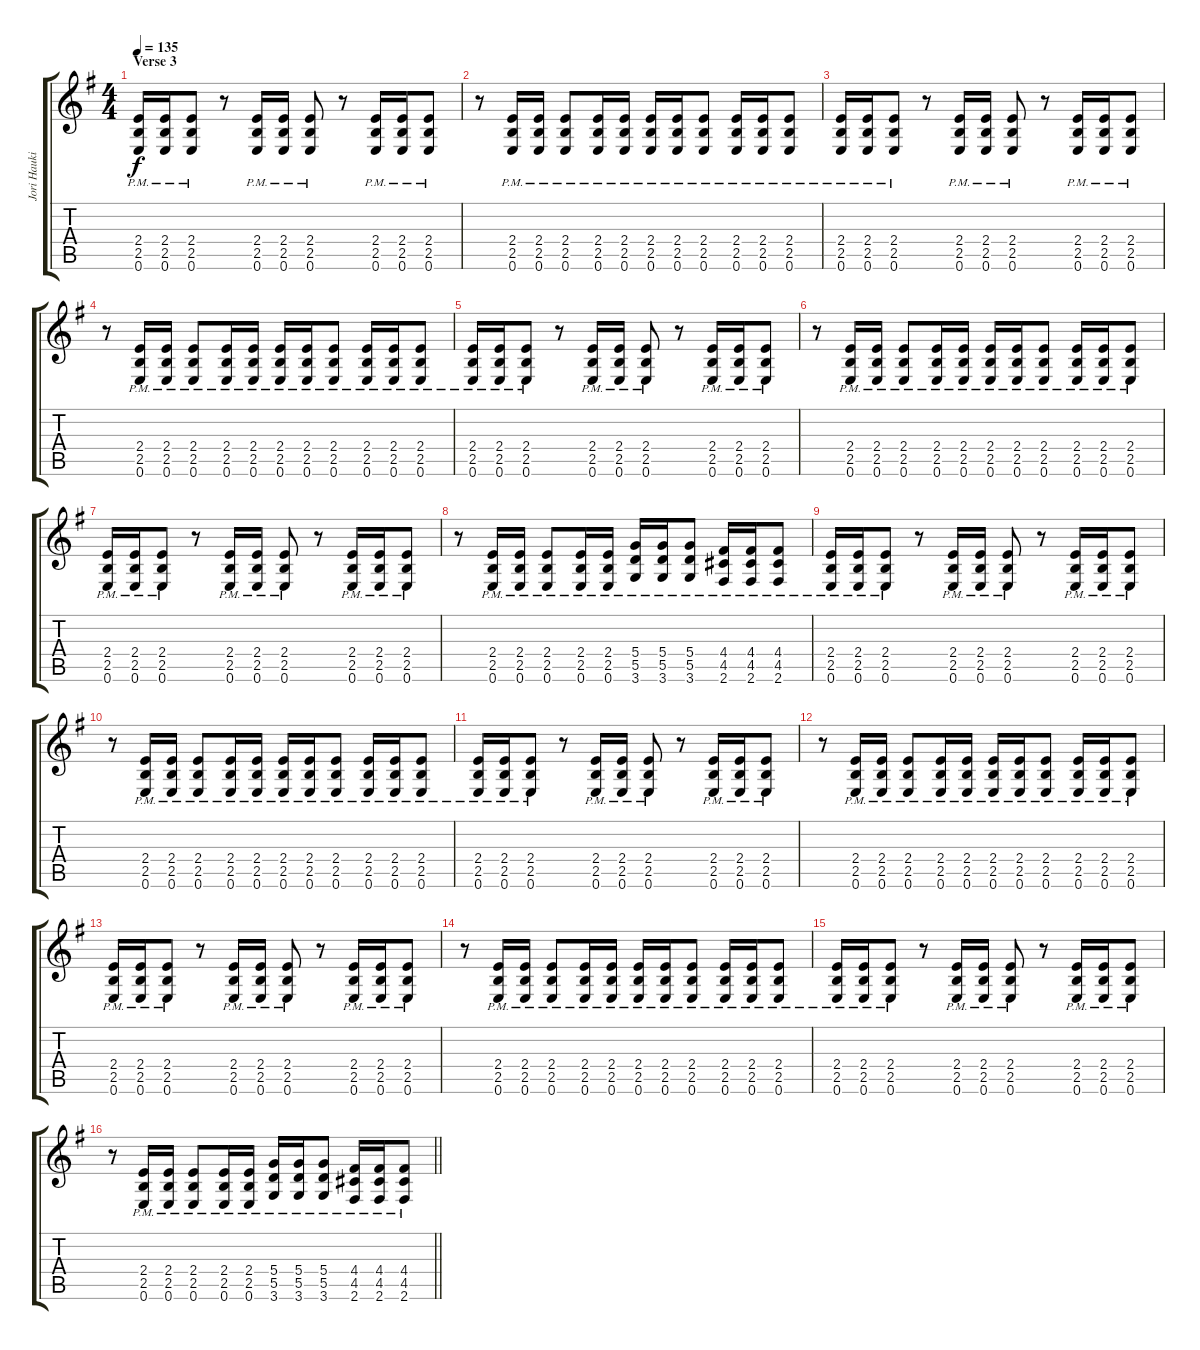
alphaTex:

\track ("Jori Haukio (guitar)" "Jori Hauki") {instrument distortionguitar}
\staff {score tabs}
\tuning (E4 B3 G3 D3 A2 E2) {hide}
\ts (4 4)
\section ("" "Verse 3")
\tempo 135
\clef g2
\ks eminor
(2.4{pm} 2.5{pm} 0.6{pm}).16{dy f} (2.4{pm} 2.5{pm} 0.6{pm}).16 (2.4{pm} 2.5{pm} 0.6{pm}).8 r.8 (2.4{pm} 2.5{pm} 0.6{pm}).16 (2.4{pm} 2.5{pm} 0.6{pm}).16 (2.4{pm} 2.5{pm} 0.6{pm}).8 r.8 (2.4{pm} 2.5{pm} 0.6{pm}).16 (2.4{pm} 2.5{pm} 0.6{pm}).16 (2.4{pm} 2.5{pm} 0.6{pm}).8 |
r.8 (2.4{pm} 2.5{pm} 0.6{pm}).16 (2.4{pm} 2.5{pm} 0.6{pm}).16 (2.4{pm} 2.5{pm} 0.6{pm}).8 (2.4{pm} 2.5{pm} 0.6{pm}).16 (2.4{pm} 2.5{pm} 0.6{pm}).16 (2.4{pm} 2.5{pm} 0.6{pm}).16 (2.4{pm} 2.5{pm} 0.6{pm}).16 (2.4{pm} 2.5{pm} 0.6{pm}).8 (2.4{pm} 2.5{pm} 0.6{pm}).16 (2.4{pm} 2.5{pm} 0.6{pm}).16 (2.4{pm} 2.5{pm} 0.6{pm}).8 |
(2.4{pm} 2.5{pm} 0.6{pm}).16 (2.4{pm} 2.5{pm} 0.6{pm}).16 (2.4{pm} 2.5{pm} 0.6{pm}).8 r.8 (2.4{pm} 2.5{pm} 0.6{pm}).16 (2.4{pm} 2.5{pm} 0.6{pm}).16 (2.4{pm} 2.5{pm} 0.6{pm}).8 r.8 (2.4{pm} 2.5{pm} 0.6{pm}).16 (2.4{pm} 2.5{pm} 0.6{pm}).16 (2.4{pm} 2.5{pm} 0.6{pm}).8 |
r.8 (2.4{pm} 2.5{pm} 0.6{pm}).16 (2.4{pm} 2.5{pm} 0.6{pm}).16 (2.4{pm} 2.5{pm} 0.6{pm}).8 (2.4{pm} 2.5{pm} 0.6{pm}).16 (2.4{pm} 2.5{pm} 0.6{pm}).16 (2.4{pm} 2.5{pm} 0.6{pm}).16 (2.4{pm} 2.5{pm} 0.6{pm}).16 (2.4{pm} 2.5{pm} 0.6{pm}).8 (2.4{pm} 2.5{pm} 0.6{pm}).16 (2.4{pm} 2.5{pm} 0.6{pm}).16 (2.4{pm} 2.5{pm} 0.6{pm}).8 |
(2.4{pm} 2.5{pm} 0.6{pm}).16 (2.4{pm} 2.5{pm} 0.6{pm}).16 (2.4{pm} 2.5{pm} 0.6{pm}).8 r.8 (2.4{pm} 2.5{pm} 0.6{pm}).16 (2.4{pm} 2.5{pm} 0.6{pm}).16 (2.4{pm} 2.5{pm} 0.6{pm}).8 r.8 (2.4{pm} 2.5{pm} 0.6{pm}).16 (2.4{pm} 2.5{pm} 0.6{pm}).16 (2.4{pm} 2.5{pm} 0.6{pm}).8 |
r.8 (2.4{pm} 2.5{pm} 0.6{pm}).16 (2.4{pm} 2.5{pm} 0.6{pm}).16 (2.4{pm} 2.5{pm} 0.6{pm}).8 (2.4{pm} 2.5{pm} 0.6{pm}).16 (2.4{pm} 2.5{pm} 0.6{pm}).16 (2.4{pm} 2.5{pm} 0.6{pm}).16 (2.4{pm} 2.5{pm} 0.6{pm}).16 (2.4{pm} 2.5{pm} 0.6{pm}).8 (2.4{pm} 2.5{pm} 0.6{pm}).16 (2.4{pm} 2.5{pm} 0.6{pm}).16 (2.4{pm} 2.5{pm} 0.6{pm}).8 |
(2.4{pm} 2.5{pm} 0.6{pm}).16 (2.4{pm} 2.5{pm} 0.6{pm}).16 (2.4{pm} 2.5{pm} 0.6{pm}).8 r.8 (2.4{pm} 2.5{pm} 0.6{pm}).16 (2.4{pm} 2.5{pm} 0.6{pm}).16 (2.4{pm} 2.5{pm} 0.6{pm}).8 r.8 (2.4{pm} 2.5{pm} 0.6{pm}).16 (2.4{pm} 2.5{pm} 0.6{pm}).16 (2.4{pm} 2.5{pm} 0.6{pm}).8 |
r.8 (2.4{pm} 2.5{pm} 0.6{pm}).16 (2.4{pm} 2.5{pm} 0.6{pm}).16 (2.4{pm} 2.5{pm} 0.6{pm}).8 (2.4{pm} 2.5{pm} 0.6{pm}).16 (2.4{pm} 2.5{pm} 0.6{pm}).16 (5.4{pm} 5.5{pm} 3.6{pm}).16 (5.4{pm} 5.5{pm} 3.6{pm}).16 (5.4{pm} 5.5{pm} 3.6{pm}).8 (4.4{pm} 4.5{pm} 2.6{pm}).16 (4.4{pm} 4.5{pm} 2.6{pm}).16 (4.4{pm} 4.5{pm} 2.6{pm}).8 |
(2.4{pm} 2.5{pm} 0.6{pm}).16 (2.4{pm} 2.5{pm} 0.6{pm}).16 (2.4{pm} 2.5{pm} 0.6{pm}).8 r.8 (2.4{pm} 2.5{pm} 0.6{pm}).16 (2.4{pm} 2.5{pm} 0.6{pm}).16 (2.4{pm} 2.5{pm} 0.6{pm}).8 r.8 (2.4{pm} 2.5{pm} 0.6{pm}).16 (2.4{pm} 2.5{pm} 0.6{pm}).16 (2.4{pm} 2.5{pm} 0.6{pm}).8 |
r.8 (2.4{pm} 2.5{pm} 0.6{pm}).16 (2.4{pm} 2.5{pm} 0.6{pm}).16 (2.4{pm} 2.5{pm} 0.6{pm}).8 (2.4{pm} 2.5{pm} 0.6{pm}).16 (2.4{pm} 2.5{pm} 0.6{pm}).16 (2.4{pm} 2.5{pm} 0.6{pm}).16 (2.4{pm} 2.5{pm} 0.6{pm}).16 (2.4{pm} 2.5{pm} 0.6{pm}).8 (2.4{pm} 2.5{pm} 0.6{pm}).16 (2.4{pm} 2.5{pm} 0.6{pm}).16 (2.4{pm} 2.5{pm} 0.6{pm}).8 |
(2.4{pm} 2.5{pm} 0.6{pm}).16 (2.4{pm} 2.5{pm} 0.6{pm}).16 (2.4{pm} 2.5{pm} 0.6{pm}).8 r.8 (2.4{pm} 2.5{pm} 0.6{pm}).16 (2.4{pm} 2.5{pm} 0.6{pm}).16 (2.4{pm} 2.5{pm} 0.6{pm}).8 r.8 (2.4{pm} 2.5{pm} 0.6{pm}).16 (2.4{pm} 2.5{pm} 0.6{pm}).16 (2.4{pm} 2.5{pm} 0.6{pm}).8 |
r.8 (2.4{pm} 2.5{pm} 0.6{pm}).16 (2.4{pm} 2.5{pm} 0.6{pm}).16 (2.4{pm} 2.5{pm} 0.6{pm}).8 (2.4{pm} 2.5{pm} 0.6{pm}).16 (2.4{pm} 2.5{pm} 0.6{pm}).16 (2.4{pm} 2.5{pm} 0.6{pm}).16 (2.4{pm} 2.5{pm} 0.6{pm}).16 (2.4{pm} 2.5{pm} 0.6{pm}).8 (2.4{pm} 2.5{pm} 0.6{pm}).16 (2.4{pm} 2.5{pm} 0.6{pm}).16 (2.4{pm} 2.5{pm} 0.6{pm}).8 |
(2.4{pm} 2.5{pm} 0.6{pm}).16 (2.4{pm} 2.5{pm} 0.6{pm}).16 (2.4{pm} 2.5{pm} 0.6{pm}).8 r.8 (2.4{pm} 2.5{pm} 0.6{pm}).16 (2.4{pm} 2.5{pm} 0.6{pm}).16 (2.4{pm} 2.5{pm} 0.6{pm}).8 r.8 (2.4{pm} 2.5{pm} 0.6{pm}).16 (2.4{pm} 2.5{pm} 0.6{pm}).16 (2.4{pm} 2.5{pm} 0.6{pm}).8 |
r.8 (2.4{pm} 2.5{pm} 0.6{pm}).16 (2.4{pm} 2.5{pm} 0.6{pm}).16 (2.4{pm} 2.5{pm} 0.6{pm}).8 (2.4{pm} 2.5{pm} 0.6{pm}).16 (2.4{pm} 2.5{pm} 0.6{pm}).16 (2.4{pm} 2.5{pm} 0.6{pm}).16 (2.4{pm} 2.5{pm} 0.6{pm}).16 (2.4{pm} 2.5{pm} 0.6{pm}).8 (2.4{pm} 2.5{pm} 0.6{pm}).16 (2.4{pm} 2.5{pm} 0.6{pm}).16 (2.4{pm} 2.5{pm} 0.6{pm}).8 |
(2.4{pm} 2.5{pm} 0.6{pm}).16 (2.4{pm} 2.5{pm} 0.6{pm}).16 (2.4{pm} 2.5{pm} 0.6{pm}).8 r.8 (2.4{pm} 2.5{pm} 0.6{pm}).16 (2.4{pm} 2.5{pm} 0.6{pm}).16 (2.4{pm} 2.5{pm} 0.6{pm}).8 r.8 (2.4{pm} 2.5{pm} 0.6{pm}).16 (2.4{pm} 2.5{pm} 0.6{pm}).16 (2.4{pm} 2.5{pm} 0.6{pm}).8 |
\barLineRight lightlight
r.8 (2.4{pm} 2.5{pm} 0.6{pm}).16 (2.4{pm} 2.5{pm} 0.6{pm}).16 (2.4{pm} 2.5{pm} 0.6{pm}).8 (2.4{pm} 2.5{pm} 0.6{pm}).16 (2.4{pm} 2.5{pm} 0.6{pm}).16 (5.4{pm} 5.5{pm} 3.6{pm}).16 (5.4{pm} 5.5{pm} 3.6{pm}).16 (5.4{pm} 5.5{pm} 3.6{pm}).8 (4.4{pm} 4.5{pm} 2.6{pm}).16 (4.4{pm} 4.5{pm} 2.6{pm}).16 (4.4{pm} 4.5{pm} 2.6{pm}).8
